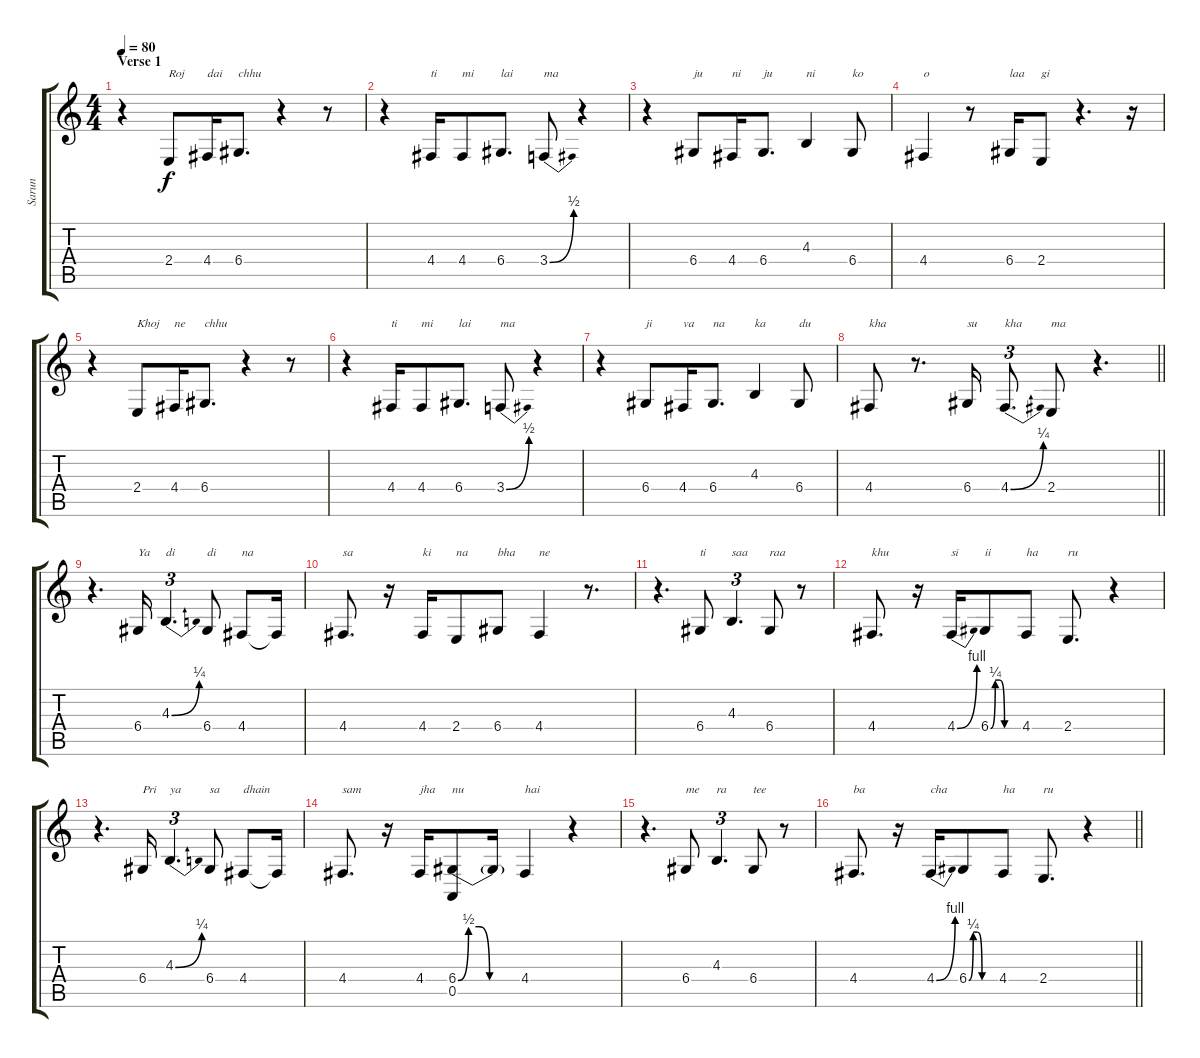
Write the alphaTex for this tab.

\track ("Sarun" "Sarun") {instrument recorder}
\staff {score tabs}
\tuning (E4 B3 G3 D3 A2 E2) {hide}
\ts (4 4)
\section ("" "Verse 1")
\tempo 80
\clef g2
\ks c
r.4{dy f} 2.4.8{txt "Roj "} 4.4.16{txt "dai "} 6.4.8{d txt "chhu"} r.4 r.8 |
r.4 4.4.16{txt "ti"} 4.4.8{txt "mi"} 6.4.8{d txt "lai"} 3.4{be (bend 0 0 60 2)}.8{txt "ma"} r.4 |
r.4 6.4.8{txt "ju"} 4.4.16{txt "ni"} 6.4.8{d txt "ju"} 4.3.4{txt "ni"} 6.4.8{txt "ko"} |
4.4.4{txt "o"} r.8 6.4.16{txt "laa"} 2.4.8{txt "gi"} r.4{d} r.16 |
r.4 2.4.8{txt "Khoj"} 4.4.16{txt "ne"} 6.4.8{d txt "chhu"} r.4 r.8 |
r.4 4.4.16{txt "ti"} 4.4.8{txt "mi"} 6.4.8{d txt "lai"} 3.4{be (bend 0 0 60 2)}.8{txt "ma"} r.4 |
r.4 6.4.8{txt "ji"} 4.4.16{txt "va"} 6.4.8{d txt "na"} 4.3.4{txt "ka"} 6.4.8{txt "du"} |
\barLineRight lightlight
4.4.8{txt "kha"} r.8{d} 6.4.16{txt "su"} 4.4{be (bend 0 0 60 1)}.8{d tu (3 2) txt "kha"} 2.4.8{txt "ma"} r.4{d} |
\section ("" "")
r.4{d} 6.4.16{txt "Ya"} 4.3{be (bend 0 0 60 1)}.4{d tu (3 2) txt "di"} 6.4.8{txt "di"} 4.4.8{txt "na"} 4.4{t}.16 |
4.4.8{d txt "sa"} r.16 4.4.16{txt "ki"} 2.4.8{txt "na"} 6.4.8{txt "bha"} 4.4.4{txt "ne"} r.8{d} |
r.4{d} 6.4.8{txt "ti "} 4.3.4{d tu (3 2) txt "saa"} 6.4.8{txt "raa"} r.8 |
4.4.8{d txt "khu"} r.16 4.4{be (bend 0 0 60 4)}.16{txt "si"} 6.4{be (custom 0 0 10 1 20 1 30 0 60 0)}.8{txt "ii"} 4.4.8{txt "ha"} 2.4.8{d txt "ru"} r.4 |
r.4{d} 6.4.16{txt "Pri"} 4.3{be (bend 0 0 60 1)}.4{d tu (3 2) txt "ya"} 6.4.8{txt "sa"} 4.4.8{txt "dhain"} 4.4{t}.16 |
4.4.8{d txt "sam"} r.16 4.4.16{txt "jha"} (6.4{be (custom 0 0 10 2 20 2 30 0 60 0)} 0.5).8{txt "nu"} 6.4{t}.16 4.4.4{txt "hai"} r.4 |
r.4{d} 6.4.8{txt "me"} 4.3.4{d tu (3 2) txt "ra"} 6.4.8{txt "tee"} r.8 |
\barLineRight lightlight
4.4.8{d txt "ba"} r.16 4.4{be (bend 0 0 60 4)}.16{txt "cha"} 6.4{be (custom 0 0 10 1 20 1 30 0 60 0)}.8 4.4.8{txt "ha"} 2.4.8{d txt "ru"} r.4
